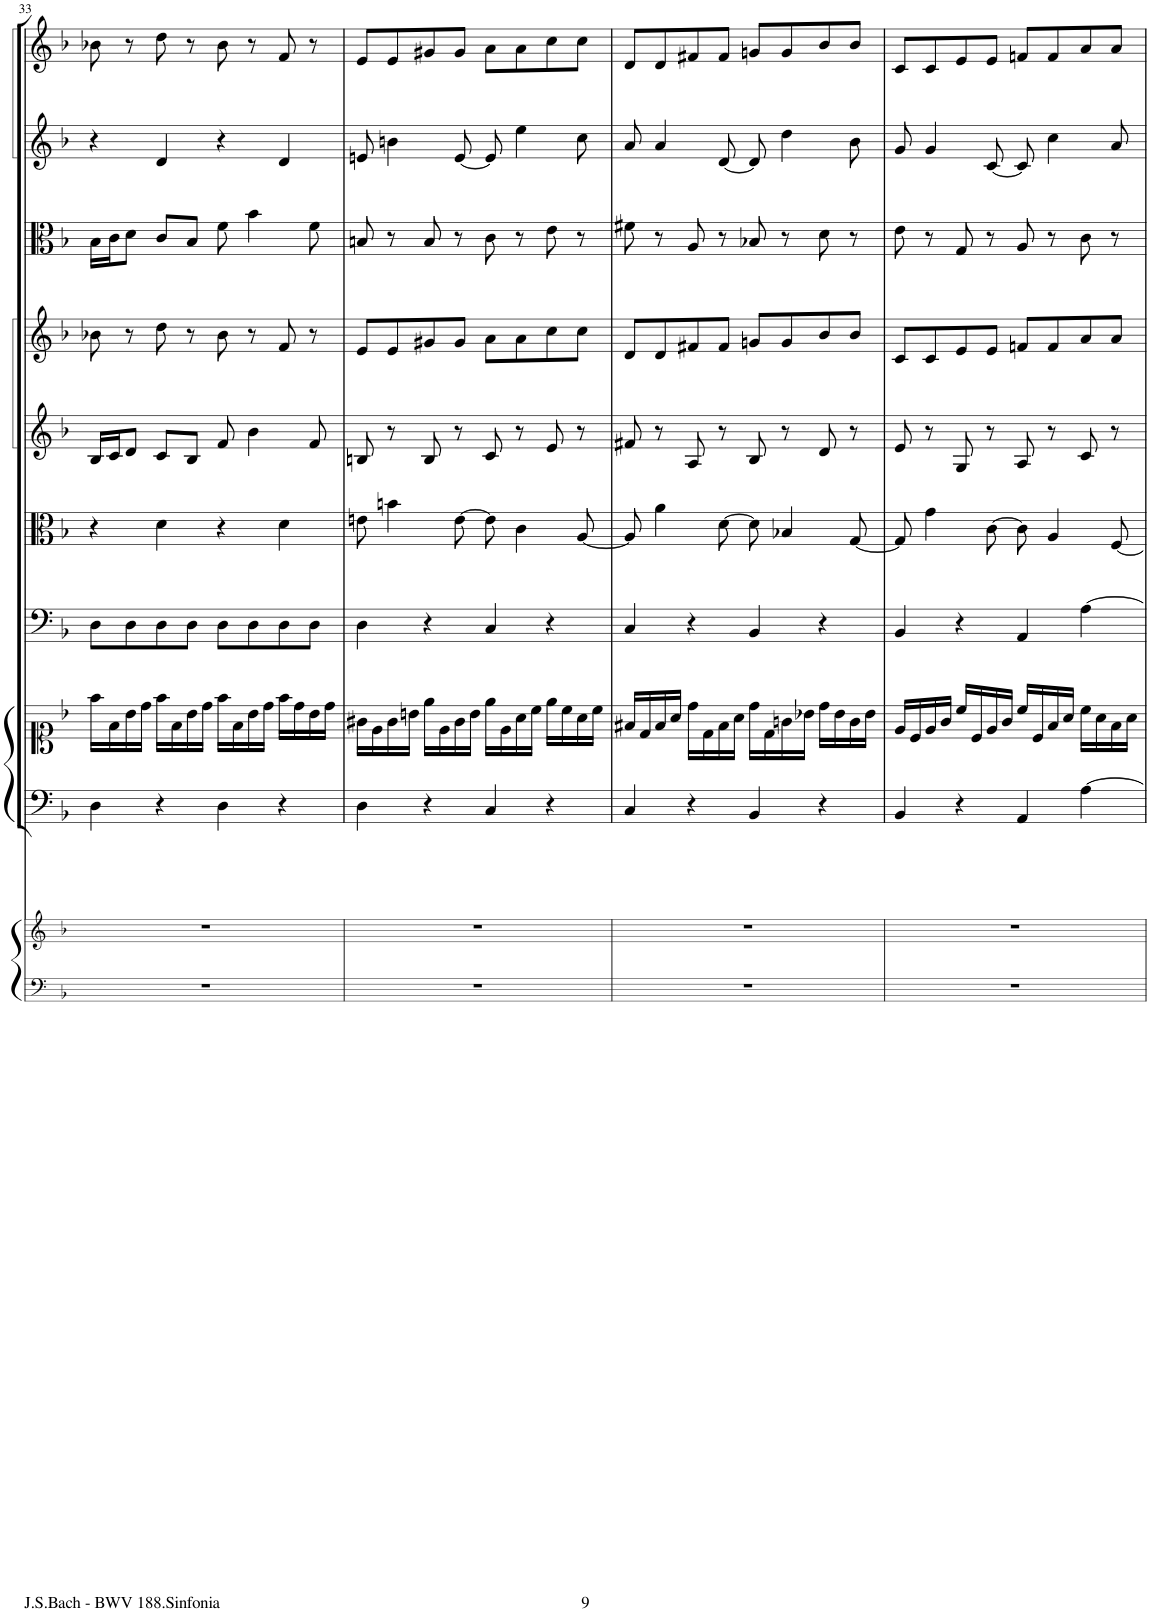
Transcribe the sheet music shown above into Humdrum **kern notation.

**kern	**kern	**kern	**kern	**kern	**kern	**kern	**kern	**kern	**kern	**kern
*part9	*part9	*part8	*part8	*part7	*part6	*part5	*part4	*part3	*part2	*part1
*staff11	*staff10	*staff9	*staff8	*staff7	*staff6	*staff5	*staff4	*staff3	*staff2	*staff1
*I"Piano reduction	*	*I"Organo	*	*I"Continuo	*I"Viola	*I"Violino II	*I"Violino I	*I"Taille	*I"Oboe II	*I"Oboe I
*I'Pno	*	*	*	*	*I'Vla	*I'Vln	*I'Vln	*	*I'Ob	*I'Ob
!!LO:PB:g=z
*clefF4	*clefG2	*clefF4	*clefC1	*clefF4	*clefC3	*clefG2	*clefG2	*clefC3	*clefG2	*clefG2
*k[b-]	*k[b-]	*k[b-]	*k[b-]	*k[b-]	*k[b-]	*k[b-]	*k[b-]	*k[b-]	*k[b-]	*k[b-]
*M4/4	*M4/4	*M4/4	*M4/4	*M4/4	*M4/4	*M4/4	*M4/4	*M4/4	*M4/4	*M4/4
*met(c)	*met(c)	*met(c)	*met(c)	*met(c)	*met(c)	*met(c)	*met(c)	*met(c)	*met(c)	*met(c)
=33	=33	=33	=33	=33	=33	=33	=33	=33	=33	=33
1r	1r	4D\	16ff\LL	8D\L	4r	16B-/LL	8b-X\	16B-\LL	4r	8b-X\
.	.	.	16f\	.	.	16c/J	.	16c\J	.	.
.	.	.	16b-\	8D\	.	8d/J	8r	8d\J	.	8r
.	.	.	16dd\JJ	.	.	.	.	.	.	.
.	.	4r	16ff\LL	8D\	4d\	8c/L	8dd\	8c/L	4d/	8dd\
.	.	.	16f\	.	.	.	.	.	.	.
.	.	.	16b-\	8D\J	.	8B-/J	8r	8B-/J	.	8r
.	.	.	16dd\JJ	.	.	.	.	.	.	.
.	.	4D\	16ff\LL	8D\L	4r	8f/	8b-\	8f\	4r	8b-\
.	.	.	16f\	.	.	.	.	.	.	.
.	.	.	16b-\	8D\	.	4b-\	8r	4b-\	.	8r
.	.	.	16dd\JJ	.	.	.	.	.	.	.
.	.	4r	16ff\LL	8D\	4d\	.	8f/	.	4d/	8f/
.	.	.	16dd\	.	.	.	.	.	.	.
.	.	.	16b-\	8D\J	.	8f/	8r	8f\	.	8r
.	.	.	16dd\JJ	.	.	.	.	.	.	.
=34	=34	=34	=34	=34	=34	=34	=34	=34	=34	=34
1r	1r	4D\	16g#X\LL	4D\	8en\	8Bn/	8e/L	8Bn/	8en/	8e/L
.	.	.	16e\	.	.	.	.	.	.	.
.	.	.	16g#\	.	4bn\	8r	8e/	8r	4bn\	8e/
.	.	.	16bn\JJ	.	.	.	.	.	.	.
.	.	4r	16ee\LL	4r	.	8B/	8g#X/	8B/	.	8g#X/
.	.	.	16e\	.	.	.	.	.	.	.
.	.	.	16g#\	.	[8e\	8r	8g#/J	8r	[8e/	8g#/J
.	.	.	16b\JJ	.	.	.	.	.	.	.
.	.	4C/	16ee\LL	4C/	8e\]	8c/	8a\L	8c\	8e/]	8a\L
.	.	.	16e\	.	.	.	.	.	.	.
.	.	.	16a\	.	4c\	8r	8a\	8r	4ee\	8a\
.	.	.	16cc\JJ	.	.	.	.	.	.	.
.	.	4r	16ee\LL	4r	.	8e/	8cc\	8e\	.	8cc\
.	.	.	16cc\	.	.	.	.	.	.	.
.	.	.	16a\	.	[8A/	8r	8cc\J	8r	8cc\	8cc\J
.	.	.	16cc\JJ	.	.	.	.	.	.	.
=35	=35	=35	=35	=35	=35	=35	=35	=35	=35	=35
1r	1r	4C/	16f#X/LL	4C/	8A/]	8f#X/	8d/L	8f#X\	8a/	8d/L
.	.	.	16d/	.	.	.	.	.	.	.
.	.	.	16f#/	.	4a\	8r	8d/	8r	4a/	8d/
.	.	.	16a/JJ	.	.	.	.	.	.	.
.	.	4r	16dd\LL	4r	.	8A/	8f#X/	8A/	.	8f#X/
.	.	.	16d\	.	.	.	.	.	.	.
.	.	.	16f#\	.	[8d\	8r	8f#/J	8r	[8d/	8f#/J
.	.	.	16a\JJ	.	.	.	.	.	.	.
.	.	4BB-/	16dd\LL	4BB-/	8d\]	8B-/	8gn/L	8B-X/	8d/]	8gn/L
.	.	.	16d\	.	.	.	.	.	.	.
.	.	.	16gn\	.	4B-X/	8r	8g/	8r	4dd\	8g/
.	.	.	16b-X\JJ	.	.	.	.	.	.	.
.	.	4r	16dd\LL	4r	.	8d/	8b-/	8d\	.	8b-/
.	.	.	16b-\	.	.	.	.	.	.	.
.	.	.	16g\	.	[8G/	8r	8b-/J	8r	8b-\	8b-/J
.	.	.	16b-\JJ	.	.	.	.	.	.	.
=36	=36	=36	=36	=36	=36	=36	=36	=36	=36	=36
1r	1r	4BB-/	16e/LL	4BB-/	8G/]	8e/	8c/L	8e\	8g/	8c/L
.	.	.	16c/	.	.	.	.	.	.	.
.	.	.	16e/	.	4g\	8r	8c/	8r	4g/	8c/
.	.	.	16g/JJ	.	.	.	.	.	.	.
.	.	4r	16cc/LL	4r	.	8G/	8e/	8G/	.	8e/
.	.	.	16c/	.	.	.	.	.	.	.
.	.	.	16e/	.	[8c\	8r	8e/J	8r	[8c/	8e/J
.	.	.	16g/JJ	.	.	.	.	.	.	.
.	.	4AA/	16cc/LL	4AA/	8c\]	8A/	8fn/L	8A/	8c/]	8fn/L
.	.	.	16c/	.	.	.	.	.	.	.
.	.	.	16f/	.	4A/	8r	8f/	8r	4cc\	8f/
.	.	.	16a/JJ	.	.	.	.	.	.	.
.	.	[4A\	16cc\LL	[4A\	.	8c/	8a/	8c\	.	8a/
.	.	.	16a\	.	.	.	.	.	.	.
.	.	.	16f\	.	[8F/	8r	8a/J	8r	8a/	8a/J
.	.	.	16a\JJ	.	.	.	.	.	.	.
=	=	=	=	=	=	=	=	=	=	=
*-	*-	*-	*-	*-	*-	*-	*-	*-	*-	*-
